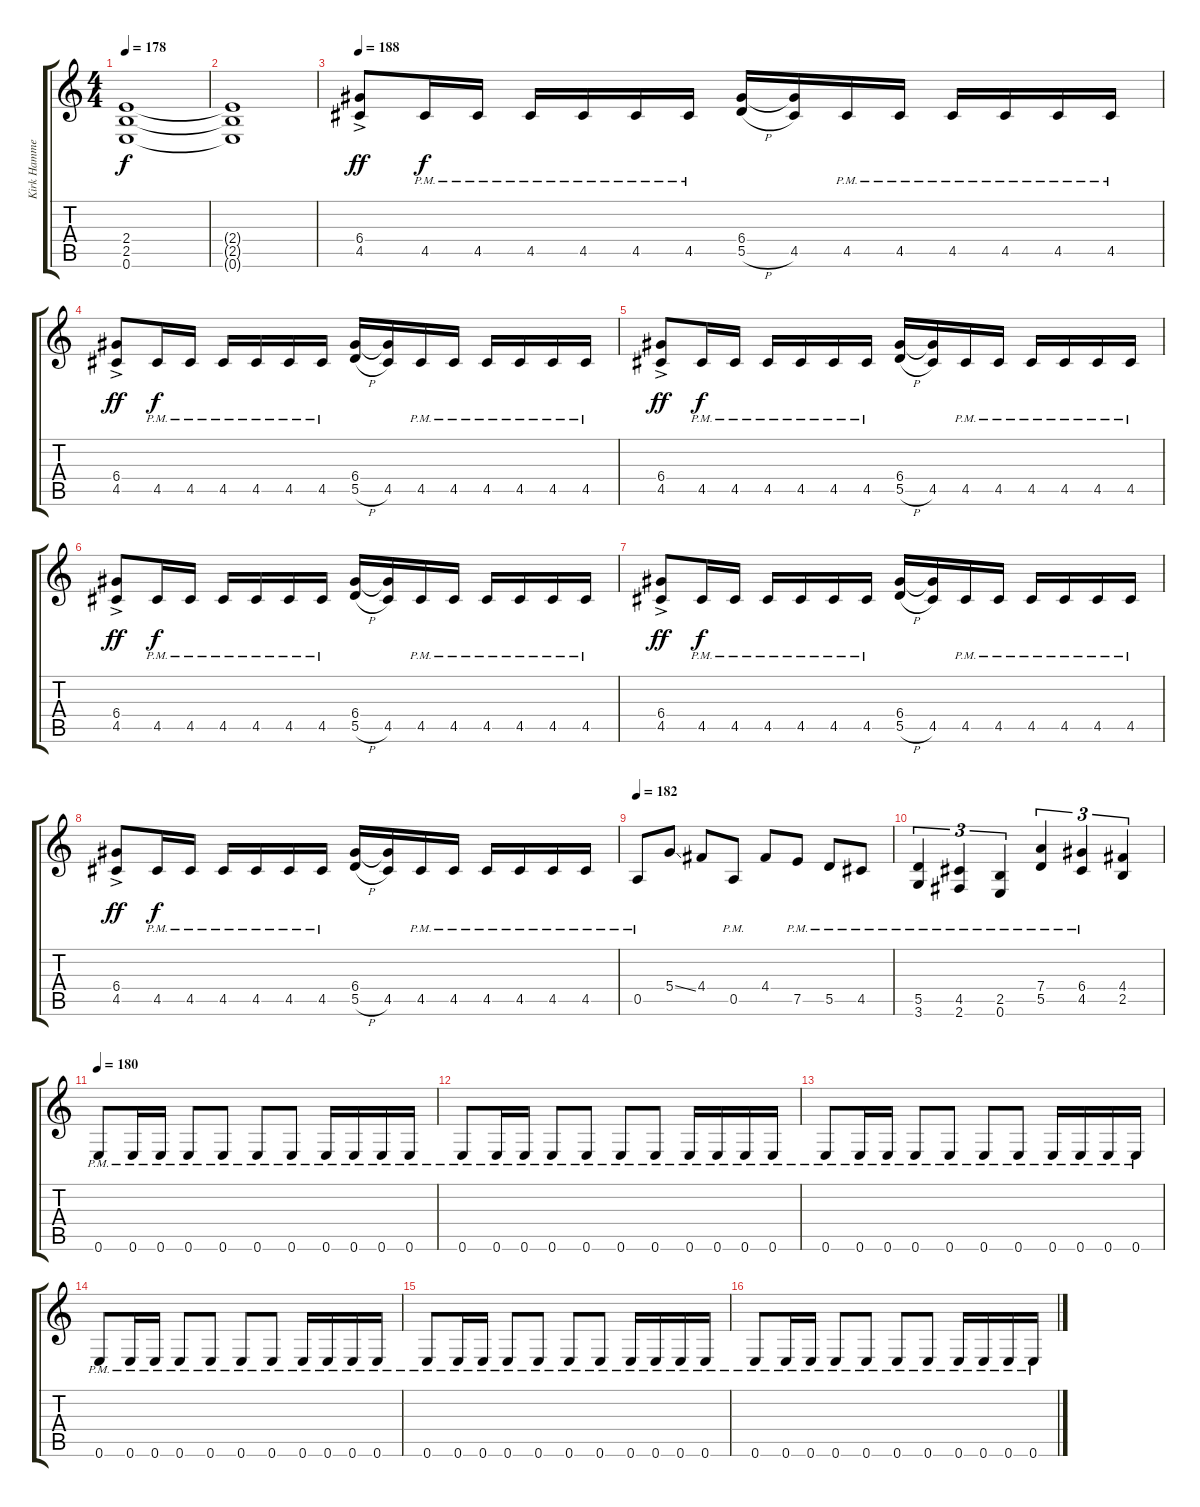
\track ("Kirk Hammett (Lead Guitar)" "Kirk Hamme") {instrument distortionguitar}
\staff {score tabs}
\tuning (E4 B3 G3 D3 A2 E2) {hide}
\ts (4 4)
\tempo 178
\clef g2
\ks c
(2.4 2.5 0.6).1{dy f} |
(2.4{t} 2.5{t} 0.6{t}).1 |
\tempo 188
(6.4{ac} 4.5{ac}).8{dy ff} 4.5{pm}.16{dy f} 4.5{pm}.16 4.5{pm}.16 4.5{pm}.16 4.5{pm}.16 4.5{pm}.16 (6.4 5.5{h}).16 (6.4{t} 4.5).16 4.5{pm}.16 4.5{pm}.16 4.5{pm}.16 4.5{pm}.16 4.5{pm}.16 4.5{pm}.16 |
(6.4{ac} 4.5{ac}).8{dy ff} 4.5{pm}.16{dy f} 4.5{pm}.16 4.5{pm}.16 4.5{pm}.16 4.5{pm}.16 4.5{pm}.16 (6.4 5.5{h}).16 (6.4{t} 4.5).16 4.5{pm}.16 4.5{pm}.16 4.5{pm}.16 4.5{pm}.16 4.5{pm}.16 4.5{pm}.16 |
(6.4{ac} 4.5{ac}).8{dy ff} 4.5{pm}.16{dy f} 4.5{pm}.16 4.5{pm}.16 4.5{pm}.16 4.5{pm}.16 4.5{pm}.16 (6.4 5.5{h}).16 (6.4{t} 4.5).16 4.5{pm}.16 4.5{pm}.16 4.5{pm}.16 4.5{pm}.16 4.5{pm}.16 4.5{pm}.16 |
(6.4{ac} 4.5{ac}).8{dy ff} 4.5{pm}.16{dy f} 4.5{pm}.16 4.5{pm}.16 4.5{pm}.16 4.5{pm}.16 4.5{pm}.16 (6.4 5.5{h}).16 (6.4{t} 4.5).16 4.5{pm}.16 4.5{pm}.16 4.5{pm}.16 4.5{pm}.16 4.5{pm}.16 4.5{pm}.16 |
(6.4{ac} 4.5{ac}).8{dy ff} 4.5{pm}.16{dy f} 4.5{pm}.16 4.5{pm}.16 4.5{pm}.16 4.5{pm}.16 4.5{pm}.16 (6.4 5.5{h}).16 (6.4{t} 4.5).16 4.5{pm}.16 4.5{pm}.16 4.5{pm}.16 4.5{pm}.16 4.5{pm}.16 4.5{pm}.16 |
(6.4{ac} 4.5{ac}).8{dy ff} 4.5{pm}.16{dy f} 4.5{pm}.16 4.5{pm}.16 4.5{pm}.16 4.5{pm}.16 4.5{pm}.16 (6.4 5.5{h}).16 (6.4{t} 4.5).16 4.5{pm}.16 4.5{pm}.16 4.5{pm}.16 4.5{pm}.16 4.5{pm}.16 4.5{pm}.16 |
\tempo 182
0.5{pm}.8 5.4{ss}.8 4.4.8 0.5{pm}.8 4.4.8 7.5{pm}.8 5.5{pm}.8 4.5{pm}.8 |
(5.5{pm} 3.6{pm}).4{tu (3 2)} (4.5{pm} 2.6{pm}).4{tu (3 2)} (2.5{pm} 0.6{pm}).4{tu (3 2)} (7.4{pm} 5.5{pm}).4{tu (3 2)} (6.4{pm} 4.5{pm}).4{tu (3 2)} (4.4 2.5).4{tu (3 2)} |
\tempo 180
0.6{pm}.8 0.6{pm}.16 0.6{pm}.16 0.6{pm}.8 0.6{pm}.8 0.6{pm}.8 0.6{pm}.8 0.6{pm}.16 0.6{pm}.16 0.6{pm}.16 0.6{pm}.16 |
0.6{pm}.8 0.6{pm}.16 0.6{pm}.16 0.6{pm}.8 0.6{pm}.8 0.6{pm}.8 0.6{pm}.8 0.6{pm}.16 0.6{pm}.16 0.6{pm}.16 0.6{pm}.16 |
0.6{pm}.8 0.6{pm}.16 0.6{pm}.16 0.6{pm}.8 0.6{pm}.8 0.6{pm}.8 0.6{pm}.8 0.6{pm}.16 0.6{pm}.16 0.6{pm}.16 0.6{pm}.16 |
0.6{pm}.8 0.6{pm}.16 0.6{pm}.16 0.6{pm}.8 0.6{pm}.8 0.6{pm}.8 0.6{pm}.8 0.6{pm}.16 0.6{pm}.16 0.6{pm}.16 0.6{pm}.16 |
0.6{pm}.8 0.6{pm}.16 0.6{pm}.16 0.6{pm}.8 0.6{pm}.8 0.6{pm}.8 0.6{pm}.8 0.6{pm}.16 0.6{pm}.16 0.6{pm}.16 0.6{pm}.16 |
0.6{pm}.8 0.6{pm}.16 0.6{pm}.16 0.6{pm}.8 0.6{pm}.8 0.6{pm}.8 0.6{pm}.8 0.6{pm}.16 0.6{pm}.16 0.6{pm}.16 0.6{pm}.16
